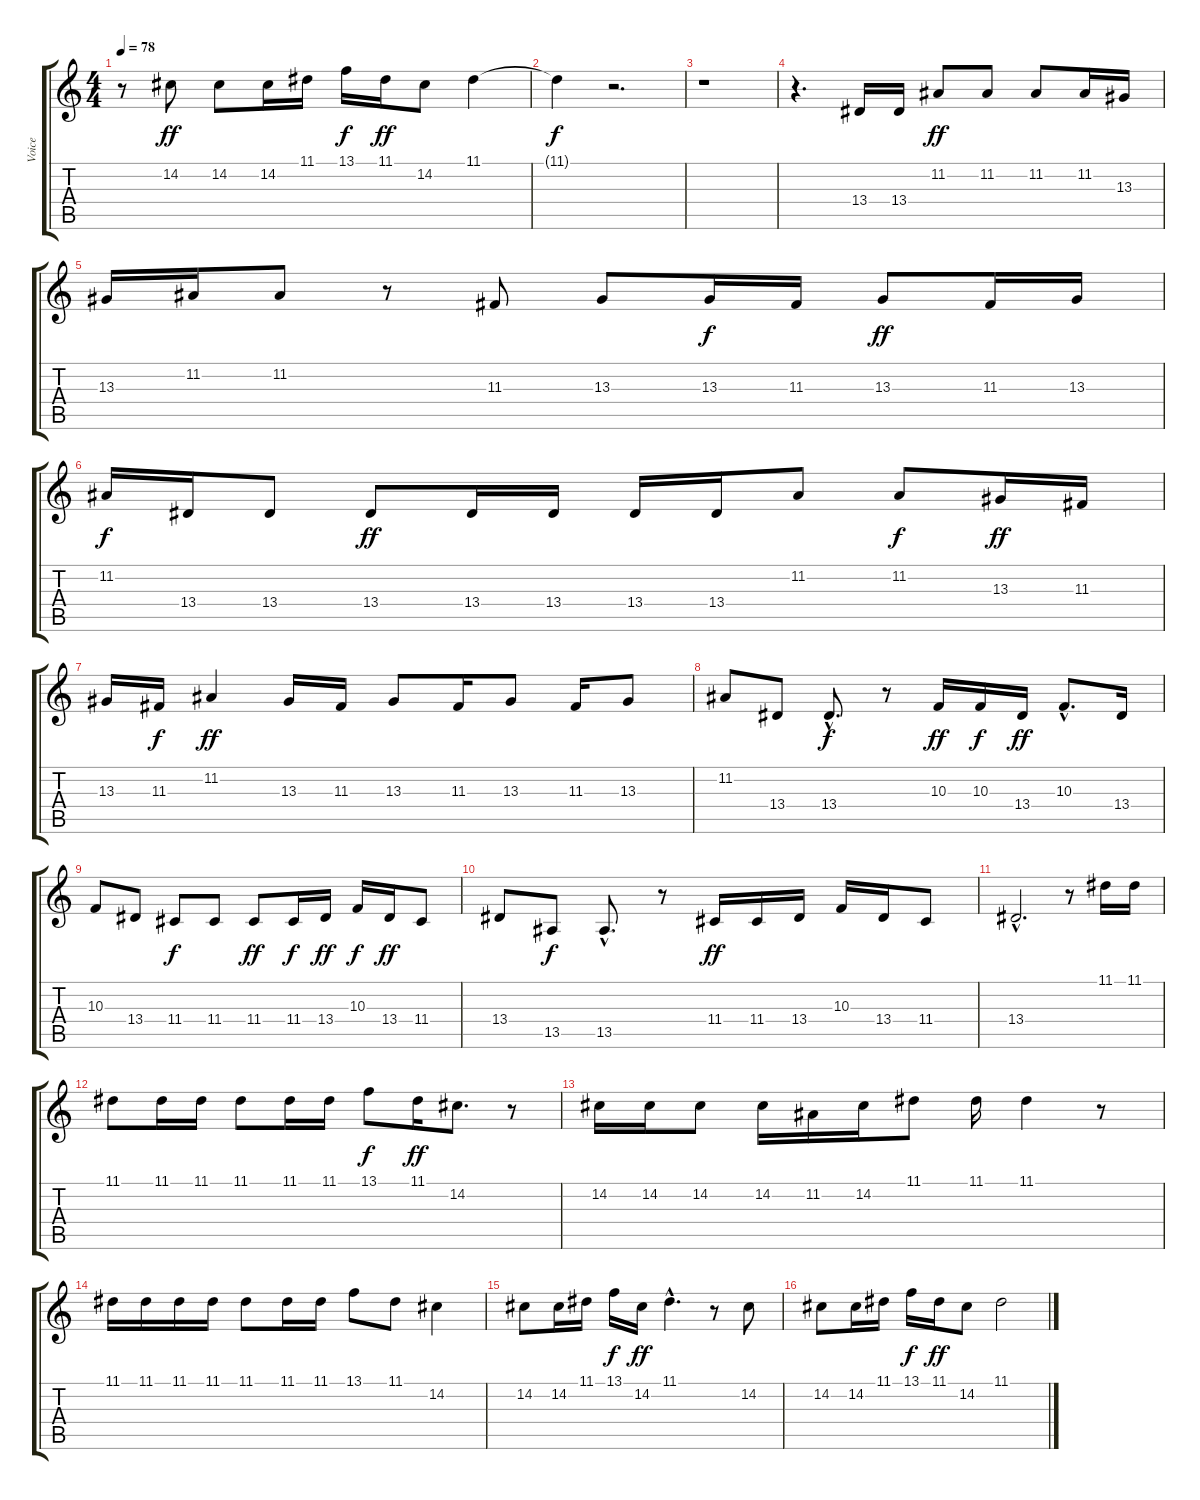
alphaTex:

\track ("Voice" "Voice") {instrument brightacousticpiano}
\staff {score tabs}
\tuning (E4 B3 G3 D3 A2 E2) {hide}
\ts (4 4)
\tempo 78
\clef g2
\ks c
r.8{dy ff} 14.2.8 14.2.8 14.2.16 11.1.16 13.1.16{dy f} 11.1.16{dy ff} 14.2.8 11.1.4 |
11.1{t}.4{dy f} r.2{d} |
r.1 |
r.4{d} 13.4.16 13.4.16 11.2.8{dy ff} 11.2.8 11.2.8 11.2.16 13.3.16 |
13.3.16 11.2.16 11.2.8 r.8 11.3.8 13.3.8 13.3.16{dy f} 11.3.16 13.3.8{dy ff} 11.3.16 13.3.16 |
11.2.16{dy f} 13.4.16 13.4.8 13.4.8{dy ff} 13.4.16 13.4.16 13.4.16 13.4.16 11.2.8 11.2.8{dy f} 13.3.16{dy ff} 11.3.16 |
13.3.16 11.3.16{dy f} 11.2.4{dy ff} 13.3.16 11.3.16 13.3.8 11.3.16 13.3.8 11.3.16 13.3.8 |
11.2.8 13.4.8 13.4{hac}.8{d dy f} r.8 10.3.16{dy ff} 10.3.16{dy f} 13.4.16{dy ff} 10.3{hac}.8{d} 13.4.16 |
10.3.8 13.4.8 11.4.8{dy f} 11.4.8 11.4.8{dy ff} 11.4.16{dy f} 13.4.16{dy ff} 10.3.16{dy f} 13.4.16{dy ff} 11.4.8 |
13.4.8 13.5.8{dy f} 13.5{hac}.8{d} r.8 11.4.16{dy ff} 11.4.16 13.4.16 10.3.16 13.4.16 11.4.8 |
13.4{hac}.2{d} r.8 11.1.16 11.1.16 |
11.1.8 11.1.16 11.1.16 11.1.8 11.1.16 11.1.16 13.1.8{dy f} 11.1.16{dy ff} 14.2.8{d} r.8 |
14.2.16 14.2.16 14.2.8 14.2.16 11.2.16 14.2.16 11.1.8 11.1.16 11.1.4 r.8 |
11.1.16 11.1.16 11.1.16 11.1.16 11.1.8 11.1.16 11.1.16 13.1.8 11.1.8 14.2.4 |
14.2.8 14.2.16 11.1.16 13.1.16{dy f} 14.2.16{dy ff} 11.1{hac}.4{d} r.8 14.2.8 |
14.2.8 14.2.16 11.1.16 13.1.16{dy f} 11.1.16{dy ff} 14.2.8 11.1.2
